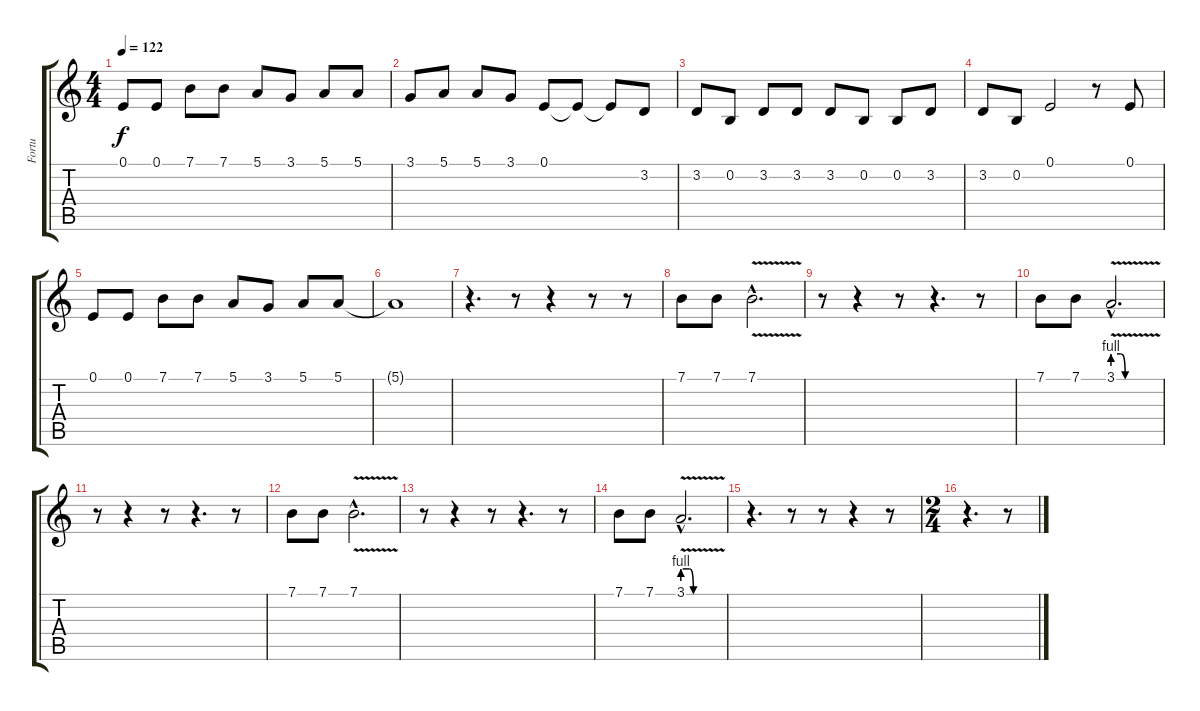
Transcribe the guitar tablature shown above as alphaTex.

\track ("Fortu" "Fortu") {instrument lead6voice}
\staff {score tabs}
\tuning (E4 B3 G3 D3 A2 E2) {hide}
\ts (4 4)
\tempo 122
\clef g2
\ks c
0.1.8{dy f} 0.1.8 7.1.8 7.1.8 5.1.8 3.1.8 5.1.8 5.1.8 |
3.1.8 5.1.8 5.1.8 3.1.8 0.1.8 0.1{t}.8 0.1{t}.8 3.2.8 |
3.2.8 0.2.8 3.2.8 3.2.8 3.2.8 0.2.8 0.2.8 3.2.8 |
3.2.8 0.2.8 0.1.2 r.8 0.1.8 |
0.1.8 0.1.8 7.1.8 7.1.8 5.1.8 3.1.8 5.1.8 5.1.8 |
5.1{t}.1 |
r.4{d} r.8 r.4 r.8 r.8 |
7.1.8 7.1.8 7.1{v hac}.2{d} |
r.8 r.4 r.8 r.4{d} r.8 |
7.1.8 7.1.8 3.1{be (custom 0 4 10 4 16 0 20 0 26 0 30 0 40 0 60 0) v hac}.2{d} |
r.8 r.4 r.8 r.4{d} r.8 |
7.1.8 7.1.8 7.1{v hac}.2{d} |
r.8 r.4 r.8 r.4{d} r.8 |
7.1.8 7.1.8 3.1{be (custom 0 4 10 4 16 0 20 0 26 0 30 0 40 0 60 0) v hac}.2{d} |
r.4{d} r.8 r.8 r.4 r.8 |
\ts (2 4)
r.4{d} r.8
